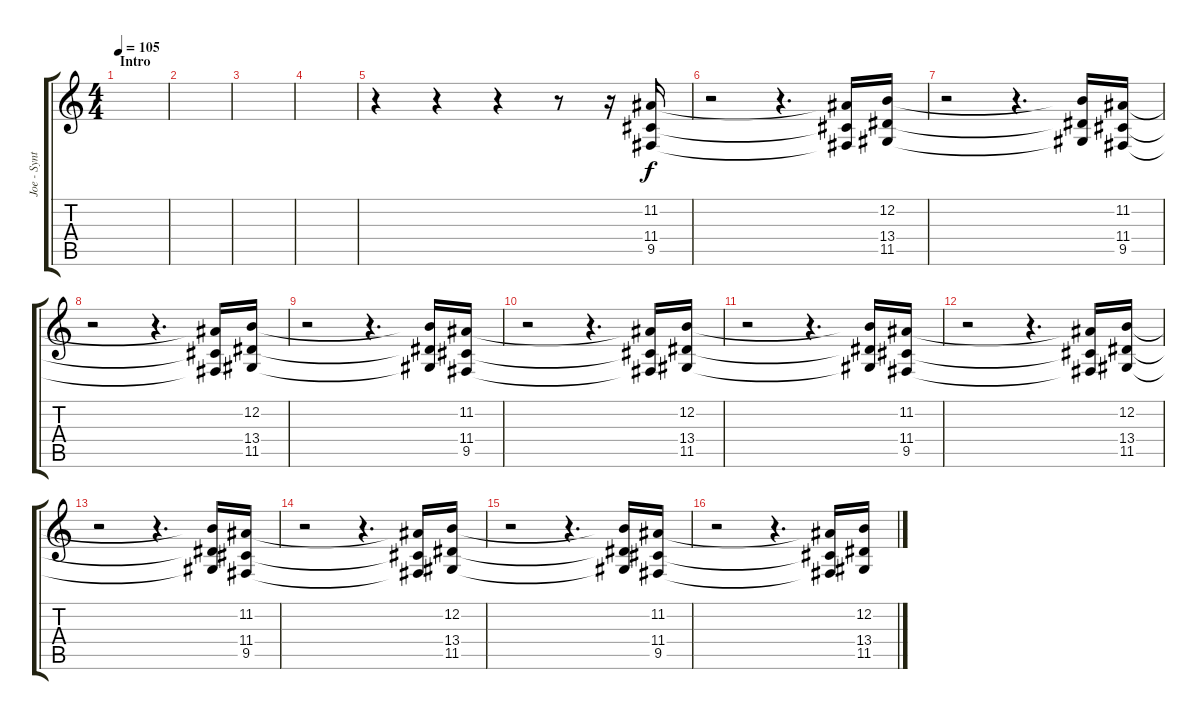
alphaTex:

\track ("Joe - Synth" "Joe - Synt") {instrument lead1square}
\staff {score tabs}
\tuning (E4 B3 G3 D3 A2 E2) {hide}
\ts (4 4)
\section ("" "Intro")
\tempo 105
\clef g2
\ks c
|
|
|
|
r.4 r.4 r.4 r.8 r.16 (11.2 11.4 9.5).16 |
r.2 r.4{d} (11.2{t} 11.4{t} 9.5{t}).16 (12.2 13.4 11.5).16 |
r.2 r.4{d} (12.2{t} 13.4{t} 11.5{t}).16 (11.2 11.4 9.5).16 |
r.2 r.4{d} (11.2{t} 11.4{t} 9.5{t}).16 (12.2 13.4 11.5).16 |
r.2 r.4{d} (12.2{t} 13.4{t} 11.5{t}).16 (11.2 11.4 9.5).16 |
r.2 r.4{d} (11.2{t} 11.4{t} 9.5{t}).16 (12.2 13.4 11.5).16 |
r.2 r.4{d} (12.2{t} 13.4{t} 11.5{t}).16 (11.2 11.4 9.5).16 |
r.2 r.4{d} (11.2{t} 11.4{t} 9.5{t}).16 (12.2 13.4 11.5).16 |
r.2 r.4{d} (12.2{t} 13.4{t} 11.5{t}).16 (11.2 11.4 9.5).16 |
r.2 r.4{d} (11.2{t} 11.4{t} 9.5{t}).16 (12.2 13.4 11.5).16 |
r.2 r.4{d} (12.2{t} 13.4{t} 11.5{t}).16 (11.2 11.4 9.5).16 |
r.2 r.4{d} (11.2{t} 11.4{t} 9.5{t}).16 (12.2 13.4 11.5).16
